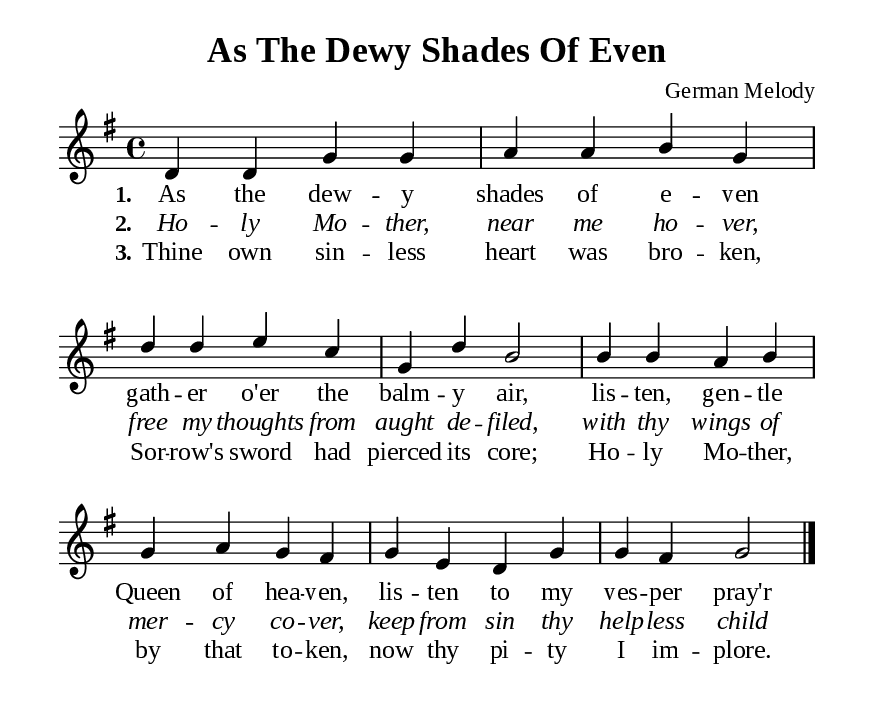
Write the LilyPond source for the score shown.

\version "2.18.2"

\header {
  title = "As The Dewy Shades Of Even"
  composer = "German Melody"
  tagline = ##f
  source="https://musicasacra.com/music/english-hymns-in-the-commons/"
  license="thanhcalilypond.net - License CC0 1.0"
}

global= {
  \key g \major
  \time 4/4
  \override Score.BarNumber.break-visibility = ##(#f #f #f)
  \override Lyrics.LyricSpace.minimum-distance = #3.0
}

\paper {
  #(set-paper-size "a5")
  top-margin = 10\mm
  bottom-margin = 5\mm
  left-margin = 10\mm
  right-margin = 10\mm
  indent = #0
  #(define fonts
	 (make-pango-font-tree "Liberation Serif"
	 		       "Liberation Serif"
			       "Liberation Serif"
			       (/ 20 20)))
  system-system-spacing = #'((basic-distance . 3) (padding . 5))
}

printItalic = \with {
  \override LyricText.font-shape = #'italic
}

% Verse music
musicVerseSoprano = \relative c' {
  d4 d g g |
  a a b g |
  d' d e c |
  g d' b2 |
  b4 b a b |
  g a g fis |
  g e d g |
  g fis g2 \bar "|."
}

% Verse lyrics
verseOne = \lyricmode {
  \set stanza = #"1."
  As the dew -- y shades of e -- ven gath -- er o'er the balm -- y air,
  lis -- ten, gen -- tle Queen of hea -- ven, lis -- ten to my ves -- per pray'r
}

verseTwo = \lyricmode {
  \set stanza = #"2."
  Ho -- ly Mo -- ther, near me ho -- ver, free my thoughts from aught de -- filed,
  with thy wings of mer -- cy co -- ver, keep from sin thy help -- less child
}

verseThree = \lyricmode {
  \set stanza = #"3."
  Thine own sin -- less heart was bro -- ken, Sor -- row's sword had pierced its core;
  Ho -- ly Mo -- ther, by that to -- ken, now thy pi -- ty I im -- plore.
}

% Layout
\score {
    \new ChoirStaff <<
      \new Staff <<
        \clef "treble"
        \new Voice = "sopranos" { \global \stemUp \slurUp \musicVerseSoprano }
      >>
      \new Lyrics \lyricsto sopranos \verseOne
      \new Lyrics \printItalic \lyricsto sopranos \verseTwo
      \new Lyrics \lyricsto sopranos \verseThree
    >>
}
